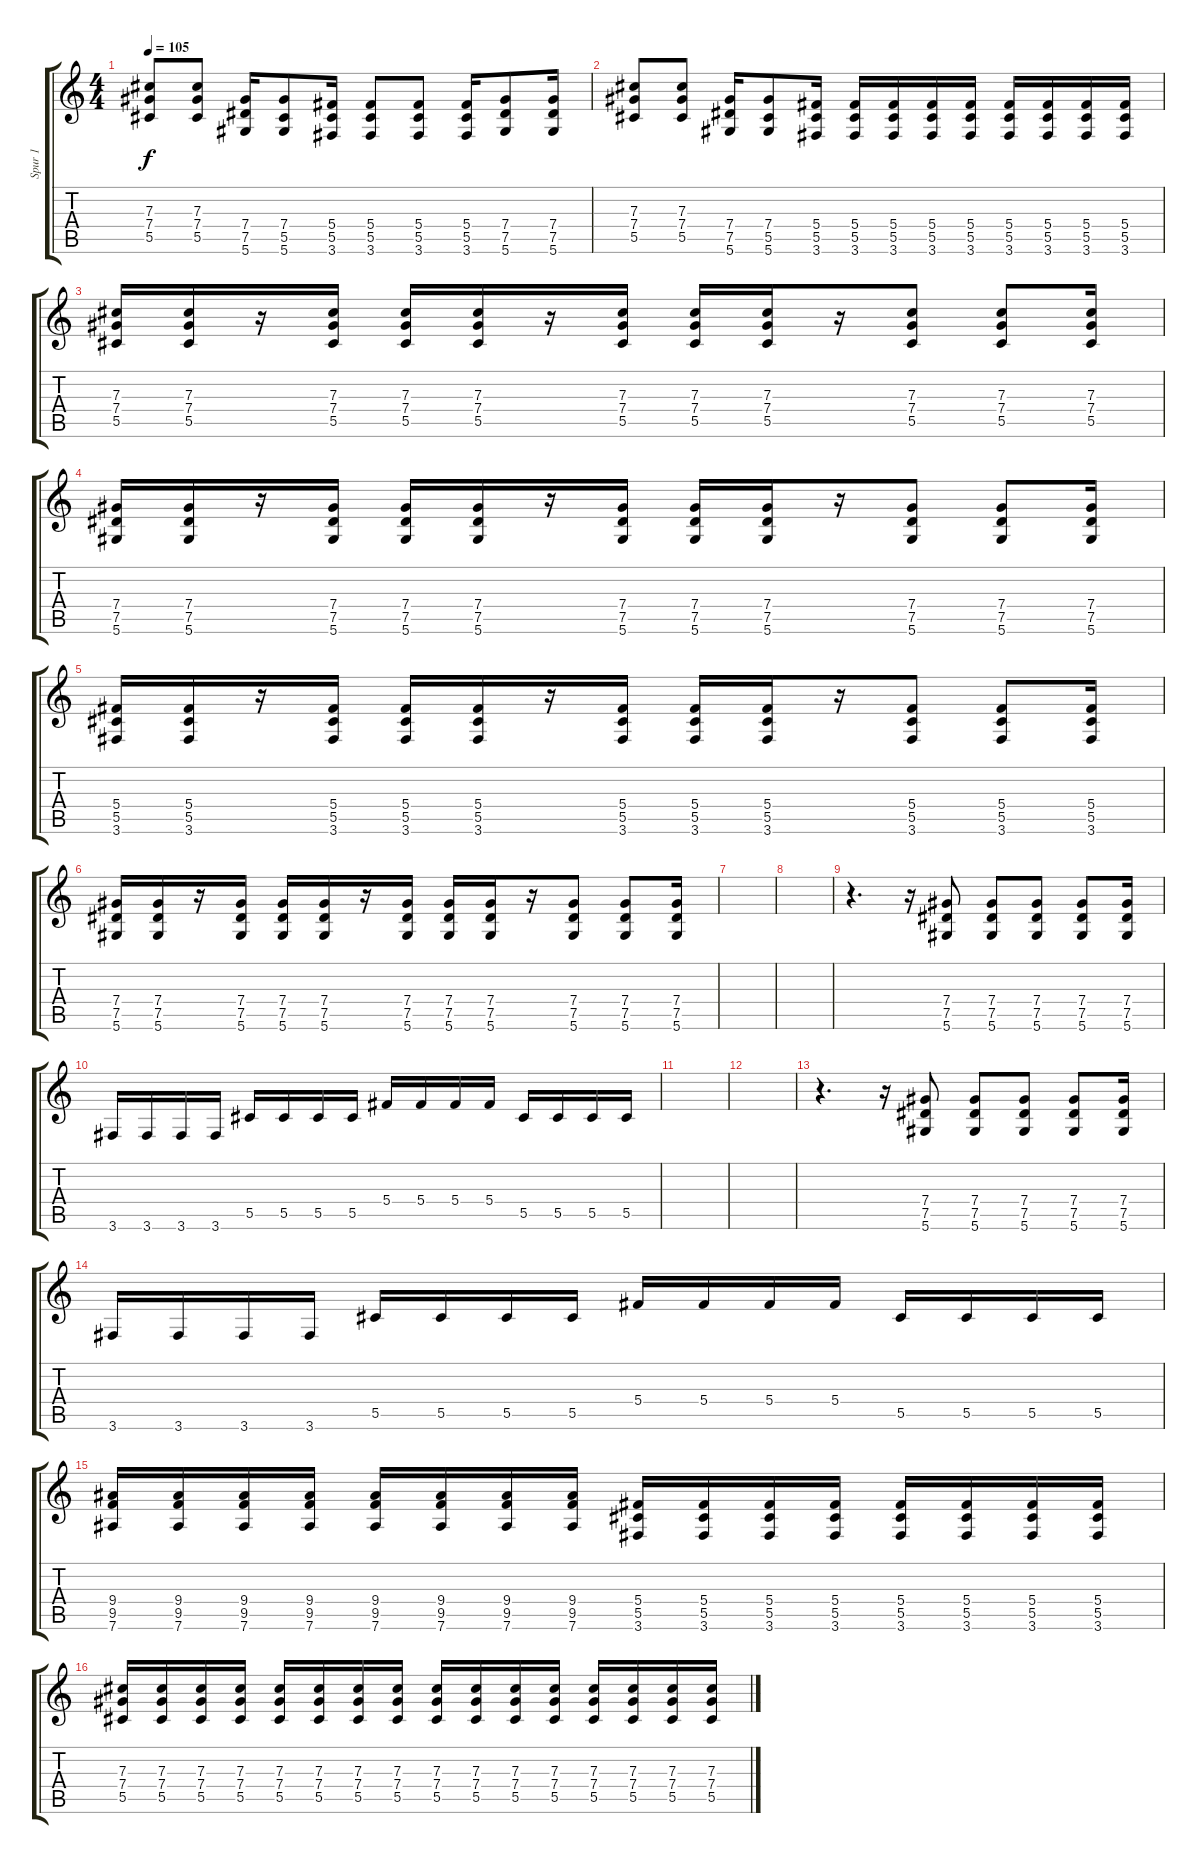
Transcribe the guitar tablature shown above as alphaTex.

\track ("Spur 1" "Spur 1") {instrument distortionguitar}
\staff {score tabs}
\tuning (Eb4 Bb3 Gb3 Db3 Ab2 Eb2) {hide}
\ts (4 4)
\tempo 105
\clef g2
\ks c
(7.3 7.4 5.5).8{dy f instrument overdrivenguitar} (7.3 7.4 5.5).8 (7.4 7.5 5.6).16 (7.4 5.5 5.6).8 (5.4 5.5 3.6).16 (5.4 5.5 3.6).8 (5.4 5.5 3.6).8 (5.4 5.5 3.6).16 (7.4 7.5 5.6).8 (7.4 7.5 5.6).16 |
(7.3 7.4 5.5).8{instrument overdrivenguitar} (7.3 7.4 5.5).8 (7.4 7.5 5.6).16 (7.4 5.5 5.6).8 (5.4 5.5 3.6).16 (5.4 5.5 3.6).16 (5.4 5.5 3.6).16 (5.4 5.5 3.6).16 (5.4 5.5 3.6).16 (5.4 5.5 3.6).16 (5.4 5.5 3.6).16 (5.4 5.5 3.6).16 (5.4 5.5 3.6).16 |
(7.3 7.4 5.5).16 (7.3 7.4 5.5).16 r.16 (7.3 7.4 5.5).16 (7.3 7.4 5.5).16 (7.3 7.4 5.5).16 r.16 (7.3 7.4 5.5).16 (7.3 7.4 5.5).16 (7.3 7.4 5.5).16 r.16 (7.3 7.4 5.5).8 (7.3 7.4 5.5).8 (7.3 7.4 5.5).16 |
(7.4 7.5 5.6).16 (7.4 7.5 5.6).16 r.16 (7.4 7.5 5.6).16 (7.4 7.5 5.6).16 (7.4 7.5 5.6).16 r.16 (7.4 7.5 5.6).16 (7.4 7.5 5.6).16 (7.4 7.5 5.6).16 r.16 (7.4 7.5 5.6).8 (7.4 7.5 5.6).8 (7.4 7.5 5.6).16 |
(5.4 5.5 3.6).16 (5.4 5.5 3.6).16 r.16 (5.4 5.5 3.6).16 (5.4 5.5 3.6).16 (5.4 5.5 3.6).16 r.16 (5.4 5.5 3.6).16 (5.4 5.5 3.6).16 (5.4 5.5 3.6).16 r.16 (5.4 5.5 3.6).8 (5.4 5.5 3.6).8 (5.4 5.5 3.6).16 |
(7.4 7.5 5.6).16 (7.4 7.5 5.6).16 r.16 (7.4 7.5 5.6).16 (7.4 7.5 5.6).16 (7.4 7.5 5.6).16 r.16 (7.4 7.5 5.6).16 (7.4 7.5 5.6).16 (7.4 7.5 5.6).16 r.16 (7.4 7.5 5.6).8 (7.4 7.5 5.6).8 (7.4 7.5 5.6).16 |
|
|
r.4{d} r.16 (7.4 7.5 5.6).8 (7.4 7.5 5.6).8 (7.4 7.5 5.6).8 (7.4 7.5 5.6).8 (7.4 7.5 5.6).16 |
3.6.16 3.6.16 3.6.16 3.6.16 5.5.16 5.5.16 5.5.16 5.5.16 5.4.16 5.4.16 5.4.16 5.4.16 5.5.16 5.5.16 5.5.16 5.5.16 |
|
|
r.4{d} r.16 (7.4 7.5 5.6).8 (7.4 7.5 5.6).8 (7.4 7.5 5.6).8 (7.4 7.5 5.6).8 (7.4 7.5 5.6).16 |
3.6.16 3.6.16 3.6.16 3.6.16 5.5.16 5.5.16 5.5.16 5.5.16 5.4.16 5.4.16 5.4.16 5.4.16 5.5.16 5.5.16 5.5.16 5.5.16 |
(9.4 9.5 7.6).16 (9.4 9.5 7.6).16 (9.4 9.5 7.6).16 (9.4 9.5 7.6).16 (9.4 9.5 7.6).16 (9.4 9.5 7.6).16 (9.4 9.5 7.6).16 (9.4 9.5 7.6).16 (5.4 5.5 3.6).16 (5.4 5.5 3.6).16 (5.4 5.5 3.6).16 (5.4 5.5 3.6).16 (5.4 5.5 3.6).16 (5.4 5.5 3.6).16 (5.4 5.5 3.6).16 (5.4 5.5 3.6).16 |
(7.3 7.4 5.5).16 (7.3 7.4 5.5).16 (7.3 7.4 5.5).16 (7.3 7.4 5.5).16 (7.3 7.4 5.5).16 (7.3 7.4 5.5).16 (7.3 7.4 5.5).16 (7.3 7.4 5.5).16 (7.3 7.4 5.5).16 (7.3 7.4 5.5).16 (7.3 7.4 5.5).16 (7.3 7.4 5.5).16 (7.3 7.4 5.5).16 (7.3 7.4 5.5).16 (7.3 7.4 5.5).16 (7.3 7.4 5.5).16
